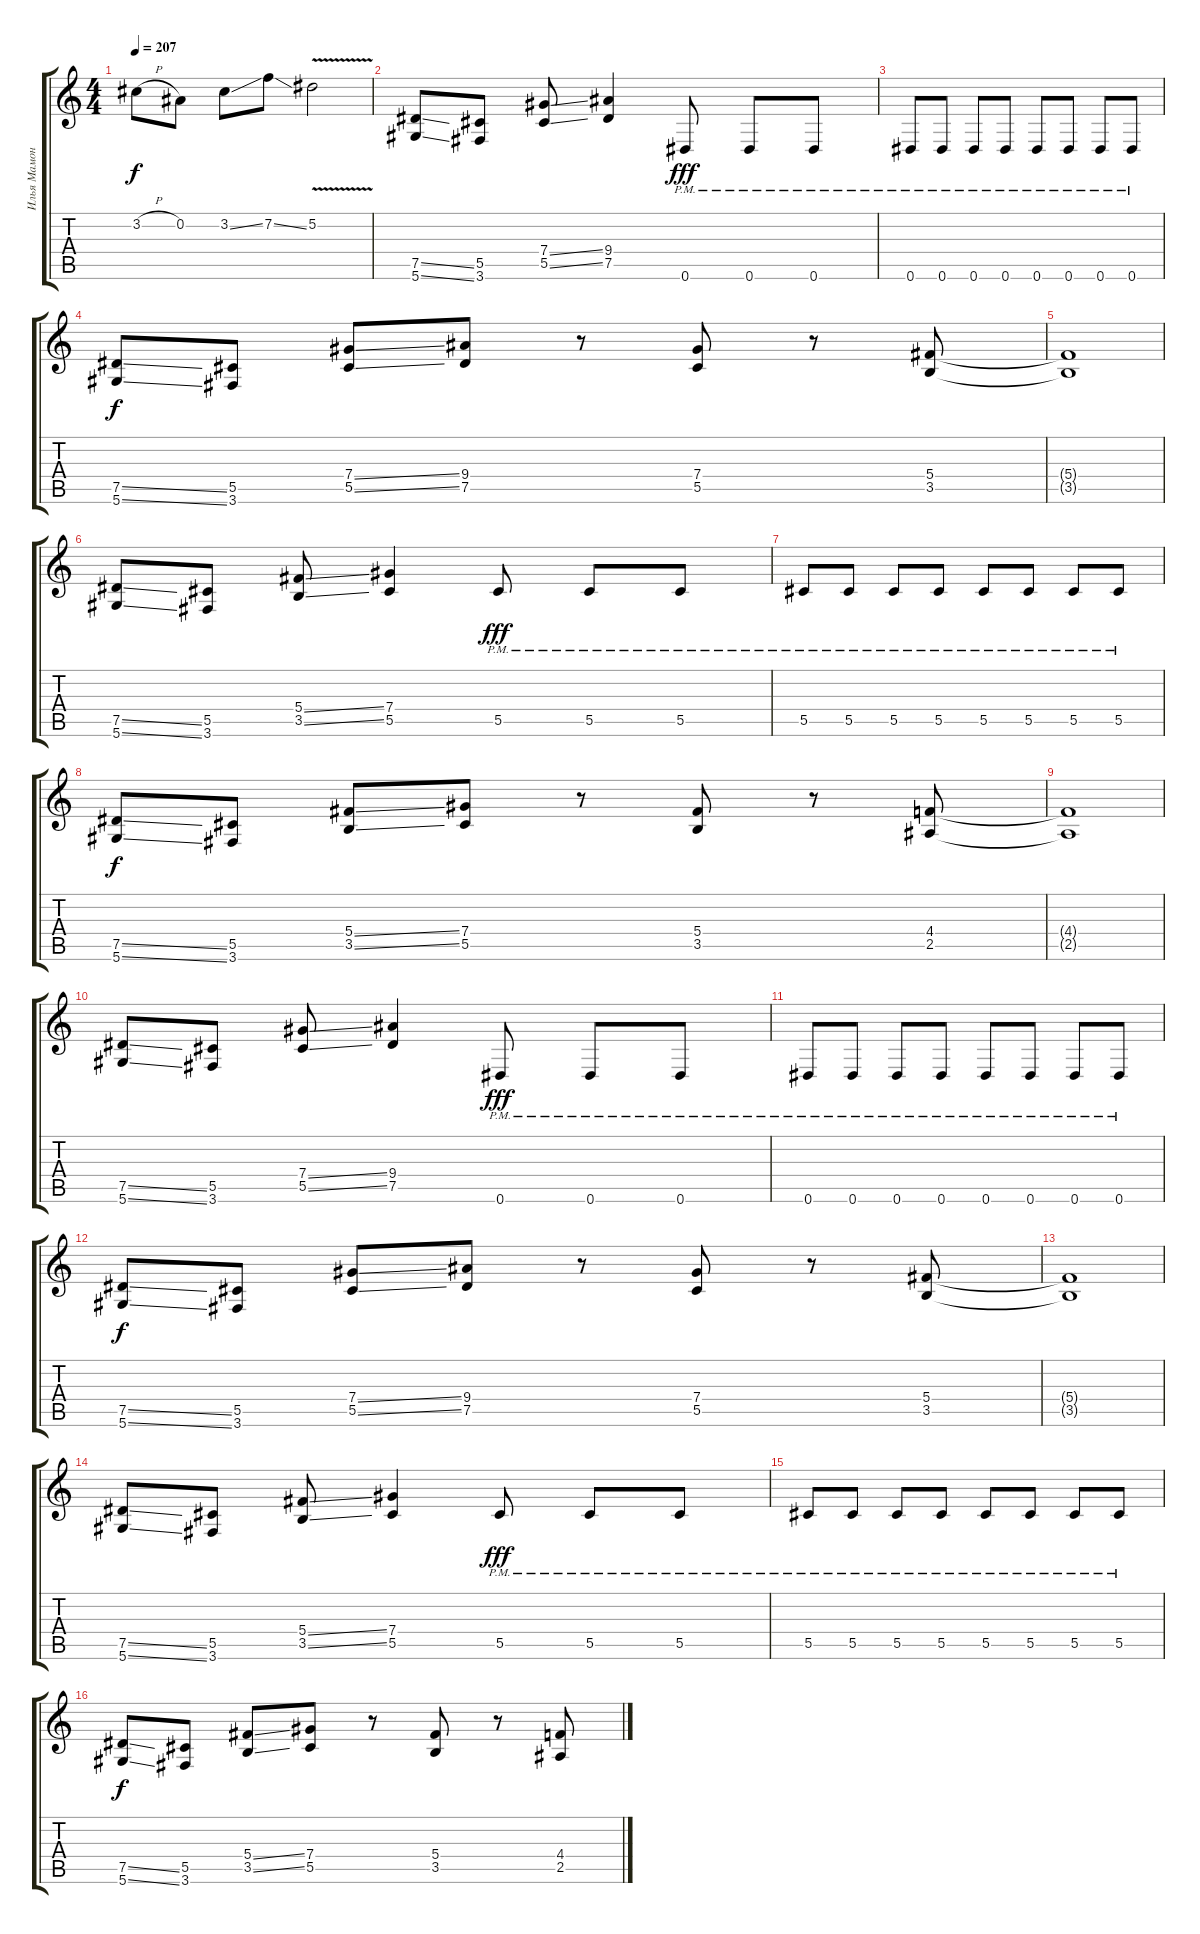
\track ("Илья Мамонтов" "Илья Мамон") {instrument distortionguitar}
\staff {score tabs}
\tuning (Eb4 Bb3 Gb3 Db3 Ab2 Eb2) {hide}
\ts (4 4)
\tempo 207
\clef g2
\ks c
3.2{h}.8{dy f} 0.2.8 3.2{ss}.8 7.2{ss}.8 5.2{v}.2 |
(7.5{ss} 5.6{ss}).8 (5.5 3.6).8 (7.4{ss} 5.5{ss}).8 (9.4 7.5).4 0.6{pm}.8{dy fff} 0.6{pm}.8 0.6{pm}.8 |
0.6{pm}.8 0.6{pm}.8 0.6{pm}.8 0.6{pm}.8 0.6{pm}.8 0.6{pm}.8 0.6{pm}.8 0.6{pm}.8 |
(7.5{ss} 5.6{ss}).8{dy f} (5.5 3.6).8 (7.4{ss} 5.5{ss}).8 (9.4 7.5).8 r.8 (7.4 5.5).8 r.8 (5.4 3.5).8 |
(5.4{t} 3.5{t}).1 |
(7.5{ss} 5.6{ss}).8 (5.5 3.6).8 (5.4{ss} 3.5{ss}).8 (7.4 5.5).4 5.5{pm}.8{dy fff} 5.5{pm}.8 5.5{pm}.8 |
5.5{pm}.8 5.5{pm}.8 5.5{pm}.8 5.5{pm}.8 5.5{pm}.8 5.5{pm}.8 5.5{pm}.8 5.5{pm}.8 |
(7.5{ss} 5.6{ss}).8{dy f} (5.5 3.6).8 (5.4{ss} 3.5{ss}).8 (7.4 5.5).8 r.8 (5.4 3.5).8 r.8 (4.4 2.5).8 |
(4.4{t} 2.5{t}).1 |
(7.5{ss} 5.6{ss}).8 (5.5 3.6).8 (7.4{ss} 5.5{ss}).8 (9.4 7.5).4 0.6{pm}.8{dy fff} 0.6{pm}.8 0.6{pm}.8 |
0.6{pm}.8 0.6{pm}.8 0.6{pm}.8 0.6{pm}.8 0.6{pm}.8 0.6{pm}.8 0.6{pm}.8 0.6{pm}.8 |
(7.5{ss} 5.6{ss}).8{dy f} (5.5 3.6).8 (7.4{ss} 5.5{ss}).8 (9.4 7.5).8 r.8 (7.4 5.5).8 r.8 (5.4 3.5).8 |
(5.4{t} 3.5{t}).1 |
(7.5{ss} 5.6{ss}).8 (5.5 3.6).8 (5.4{ss} 3.5{ss}).8 (7.4 5.5).4 5.5{pm}.8{dy fff} 5.5{pm}.8 5.5{pm}.8 |
5.5{pm}.8 5.5{pm}.8 5.5{pm}.8 5.5{pm}.8 5.5{pm}.8 5.5{pm}.8 5.5{pm}.8 5.5{pm}.8 |
(7.5{ss} 5.6{ss}).8{dy f} (5.5 3.6).8 (5.4{ss} 3.5{ss}).8 (7.4 5.5).8 r.8 (5.4 3.5).8 r.8 (4.4 2.5).8
